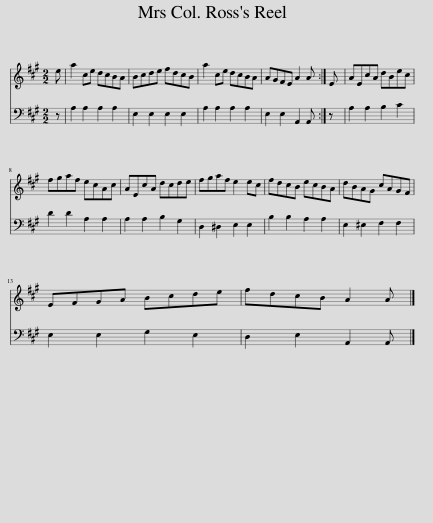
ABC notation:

X:1
%%score 1 2
L:1/8
M:2/2
I:linebreak $
K:A
V:1 treble
V:2 bass
V:1
 e | a2 ce dcBA | Bcde fdcB | a2 ce dcBA | AGFE A2 A :| %5
 E | AEcA dBec |$ fgaf ecAc | AEcA dcde | fgaf e2 ec | %10
 fdcB ecBA | dBAG cAGF |$ EFGA Bcde | fdcB A2 A |] %14
V:2
 z | A,2 A,2 A,2 A,2 | E,2 E,2 E,2 E,2 | A,2 A,2 A,2 A,2 | E,2 E,2 A,,2 A,, :| %5
 z | A,2 A,2 B,2 C2 |$ D2 D2 A,2 A,2 | A,2 A,2 B,2 G,2 | D,2 ^D,2 E,2 E,2 | %10
 B,2 B,2 A,2 A,2 | E,2 ^E,2 F,2 F,2 |$ E,2 E,2 G,2 E,2 | D,2 E,2 A,,2 A,, |] %14
